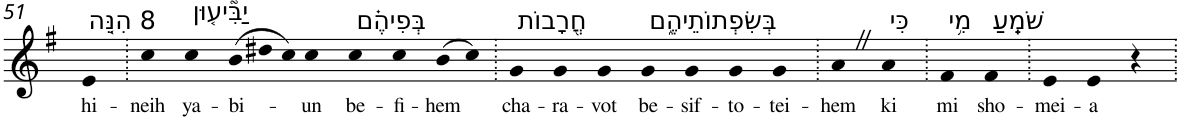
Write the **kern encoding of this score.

**kern	**text
*part1	*part1
*staff1	*staff1
*I"Piano	*
*I'Pno	*
!!LO:PB:g=z
*clefG2	*
*k[f#]	*
*G:	*
=51	=51
!LO:TX:a:t=8 הִנֵּ֤ה	!
!	!LO:LY:b
4e	hi-
=52.	=52.
!	!LO:LY:b
4cc	-neih
!LO:TX:a:t=יַבִּ֘יע֤וּן	!
!	!LO:LY:b
4cc	ya-
*Xtuplet	*
!	!LO:LY:b
(>12b	-bi-
12dd#X	.
12cc)	.
!	!LO:LY:b
4cc	-un
!LO:TX:a:t=בְּפִיהֶ֗ם	!
!	!LO:LY:b
4cc	be-
!	!LO:LY:b
4cc	-fi-
!	!LO:LY:b
(>8b	-hem
8cc)	.
=53.	=53.
!LO:TX:a:t=חֲ֭רָבוֹת	!
!	!LO:LY:b
4g	cha-
!	!LO:LY:b
4g	-ra-
!	!LO:LY:b
4g	-vot
!LO:TX:a:t=בְּשִׂפְתוֹתֵיהֶ֑ם	!
!	!LO:LY:b
4g	be-
!	!LO:LY:b
4g	-sif-
!	!LO:LY:b
4g	-to-
!	!LO:LY:b
4g	-tei-
=54.	=54.
!	!LO:LY:b
4aZ	-hem
!LO:TX:a:t=כִּי	!
!	!LO:LY:b
4a	ki
=55.	=55.
!LO:TX:a:t=מִ֥י	!
!	!LO:LY:b
4f#	mi
!LO:TX:a:t=שֹׁמֵֽעַ	!
!	!LO:LY:b
4f#	sho-
=56.	=56.
!	!LO:LY:b
4e	-mei-
!	!LO:LY:b
4e	-a
4r	.
=.	=.
*-	*-
